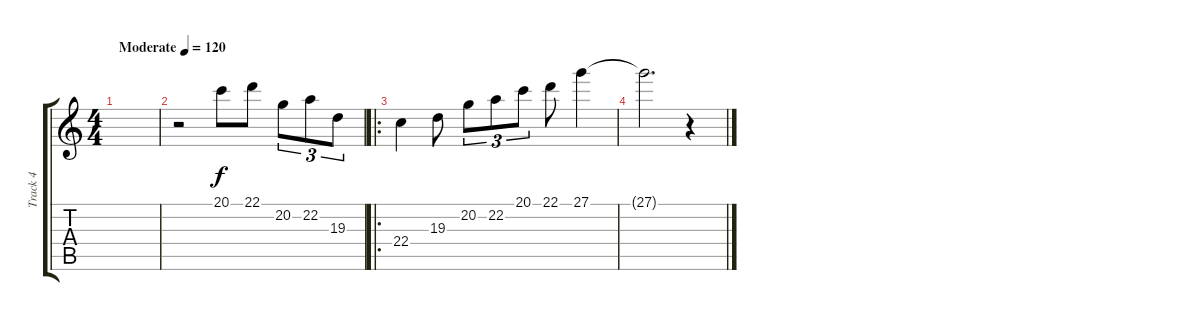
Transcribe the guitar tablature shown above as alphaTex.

\track ("Track 4" "Track 4") {instrument piccolo}
\staff {score tabs}
\tuning (E4 B3 G3 D3 A2 E2) {hide}
\ts (4 4)
\tempo (120 "Moderate")
\clef g2
\ks c
|
r.2 20.1.8 22.1.8 20.2.8{tu (3 2)} 22.2.8{tu (3 2)} 19.3.8{tu (3 2)} |
\ro
22.4.4 19.3.8 20.2.8{tu (3 2)} 22.2.8{tu (3 2)} 20.1.8{tu (3 2)} 22.1.8 27.1.4 |
27.1{t}.2{d volume 0} r.4
